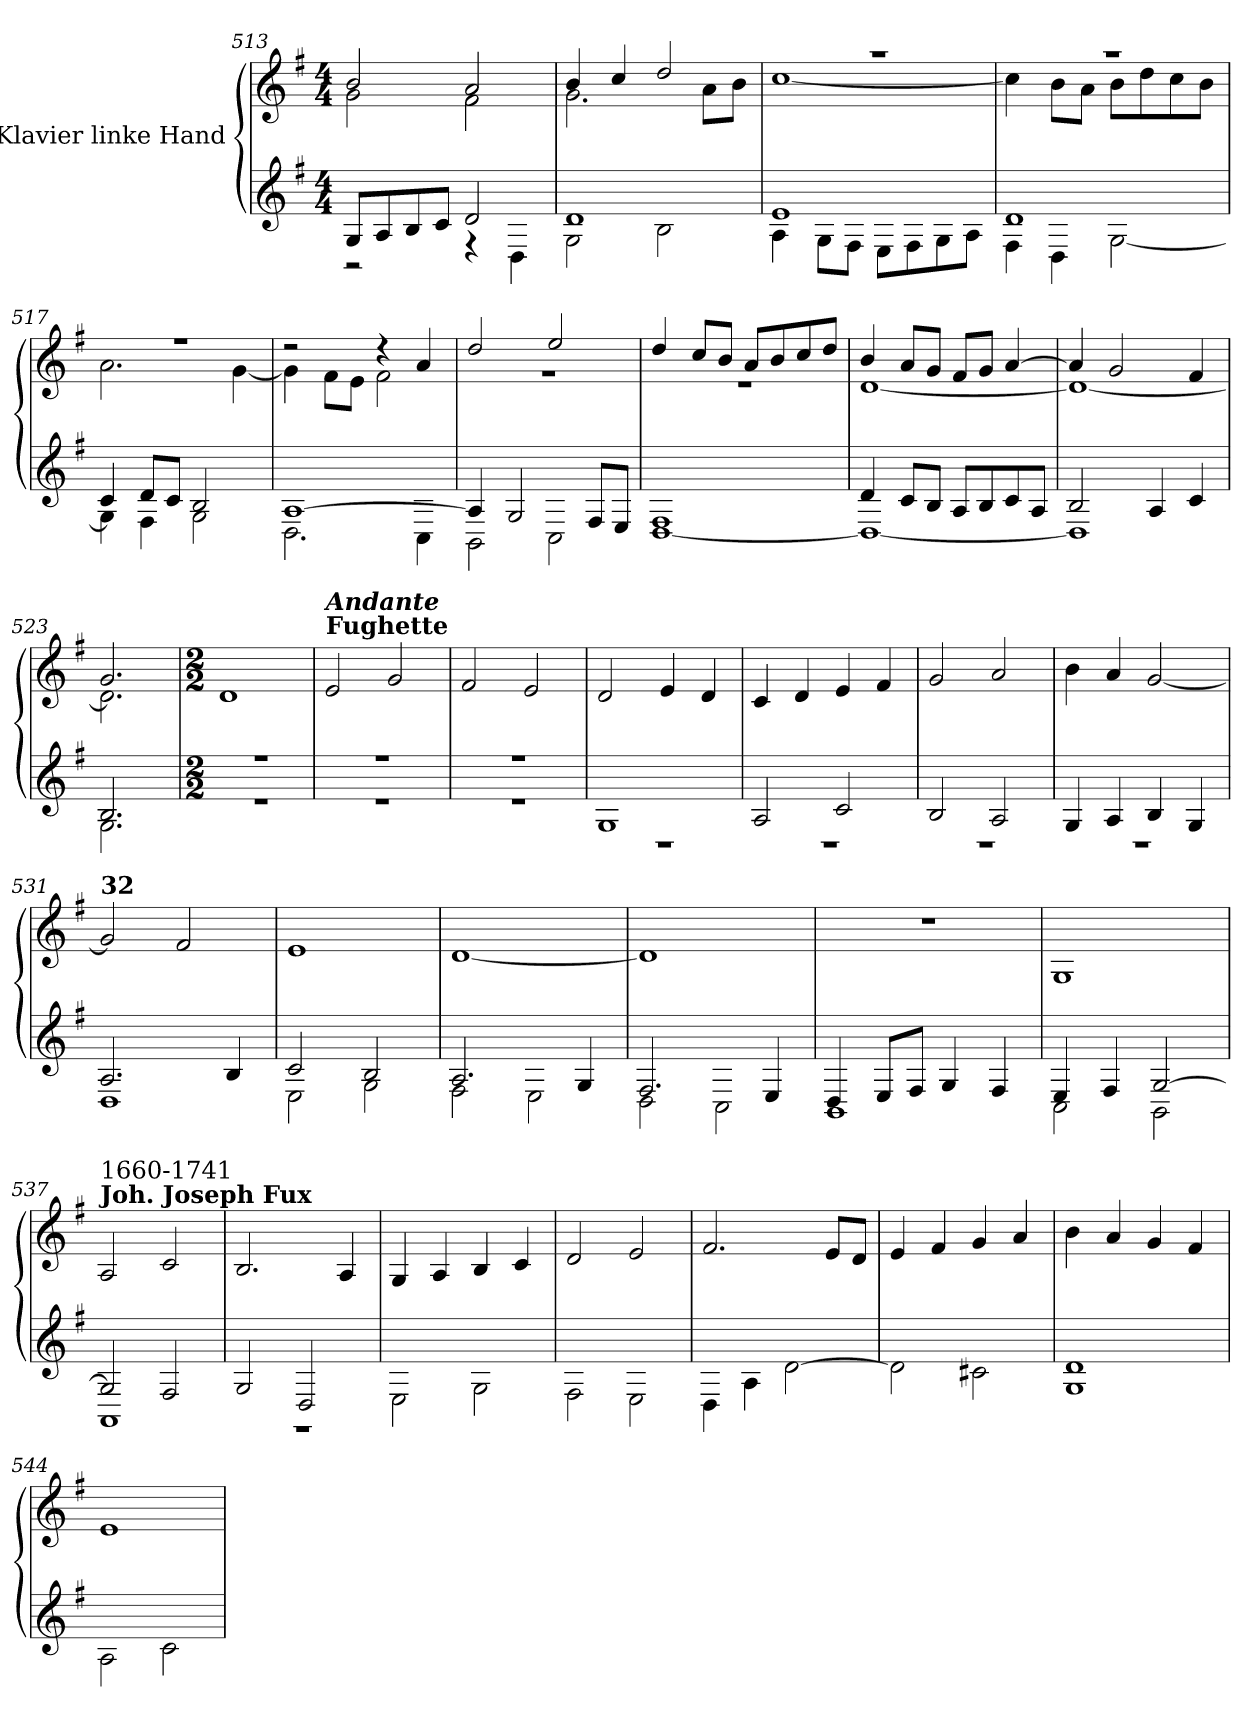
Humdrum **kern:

**kern	**kern
*part1	*part1
*staff2	*staff1
*I"Klavier linke Hand	*
*clefG2	*clefG2
*k[f#]	*k[f#]
*M4/4	*M4/4
=513	=513
*^	*^
8G/L	2r	2b/	2g\
8A/	.	.	.
8B/	.	.	.
8c/J	.	.	.
2d/	4r	2a/	2f#\
.	4D\	.	.
!!LO:LB:g=z	!!
=514	=514	=514	=514
1d	2G\	4b/	2.g\
.	.	4cc/	.
.	2B\	2dd/	.
.	.	.	8a\L
.	.	.	8b\J
=515	=515	=515	=515
1e	4A\	1r	[1cc
.	8G\L	.	.
.	8F#\J	.	.
.	8E\L	.	.
.	8F#\	.	.
.	8G\	.	.
.	8A\J	.	.
=516	=516	=516	=516
1d	4F#\	1r	4cc\]
.	4D\	.	8b\L
.	.	.	8a\J
.	[2G\	.	8b\L
.	.	.	8dd\
.	.	.	8cc\
.	.	.	8b\J
=517	=517	=517	=517
4c/	4G\]	1r	2.a\
8d/L	4F#\	.	.
8c/J	.	.	.
2B/	2G\	.	.
.	.	.	[4g\
!!LO:LB:g=z	!!
=518	=518	=518	=518
[1A	2.D\	2r	4g\]
.	.	.	8f#\L
.	.	.	8e\J
.	.	4r	2f#\
.	4C\	4a/	.
=519	=519	=519	=519
4A/]	2BB\	2dd/	1r
2G/	.	.	.
.	2C\	2ee/	.
8F#/L	.	.	.
8E/J	.	.	.
=520	=520	=520	=520
1F#	[1D	4dd/	1r
.	.	8cc/L	.
.	.	8b/J	.
.	.	8a/L	.
.	.	8b/	.
.	.	8cc/	.
.	.	8dd/J	.
=521	=521	=521	=521
4d/	1D_	4b/	[1d
8c/L	.	8a/L	.
8B/J	.	8g/J	.
8A/L	.	8f#/L	.
8B/	.	8g/J	.
8c/	.	[4a/	.
8A/J	.	.	.
!!LO:LB:g=z	!!
=522	=522	=522	=522
2B/	1D]	4a/]	1d_
.	.	2g/	.
4A/	.	.	.
4c/	.	4f#/	.
=523	=523	=523	=523
2.B/	2.G>\	2.g>/	2.d\]
*	*	*v	*v
!!LO:PB:g=z
=524	=524	=524
*M2/2	*	*M2/2
1r	1r	1d
=525	=525	=525
!	!	!LO:TX:a:B:t=Fughette
!	!	!LO:TX:a:Bi:t=Andante
1r	1r	2e/
.	.	2g/
=526	=526	=526
1r	1r	2f#/
.	.	2e/
=527	=527	=527
1G	1r	2d/
.	.	4e/
.	.	4d/
=528	=528	=528
2A/	1r	4c/
.	.	4d/
2c/	.	4e/
.	.	4f#/
=529	=529	=529
2B/	1r	2g/
2A/	.	2a/
=530	=530	=530
4G/	1r	4b\
4A/	.	4a/
4B/	.	[2g/
4G/	.	.
!!LO:LB:g=z
=531	=531	=531
!	!	!LO:TX:a:B:t=32
2.A/	1D	2g/]
.	.	2f#/
4B/	.	.
!!LO:LB:g=z
=532	=532	=532
2c/	2E\	1e
2B/	2G\	.
=533	=533	=533
2.A/	2F#\	[1d
.	2E\	.
4G/	.	.
=534	=534	=534
2.F#/	2D\	1d]
.	2C\	.
4E/	.	.
=535	=535	=535
4D/	1BB	1r
8E/L	.	.
8F#/J	.	.
4G/	.	.
4F#/	.	.
=536	=536	=536
4E/	2C\	1G
4F#/	.	.
[2G/	2BB\	.
=537	=537	=537
!	!	!LO:TX:a:B:t=Joh. Joseph Fux
!	!	!LO:TX:a:t=1660-1741
2G/]	1AA	2A/
2F#/	.	2c/
=538	=538	=538
2G/	1r	2.B/
2D/	.	.
.	.	4A/
*v	*v	*
!!LO:LB:g=z
=539	=539
2E\	4G/
.	4A/
2G\	4B/
.	4c/
=540	=540
2F#\	2d/
2E\	2e/
=541	=541
4D\	2.f#/
4A\	.
[2d\	.
.	8e/L
.	8d/J
=542	=542
2d\]	4e/
.	4f#/
2c#X\	4g/
.	4a/
=543	=543
*^	*
1d	1G	4b\
.	.	4a/
.	.	4g/
.	.	4f#/
=544	=544	=544
1ryy	2A\	1e
.	2c\	.
*v	*v	*
=	=
*-	*-
